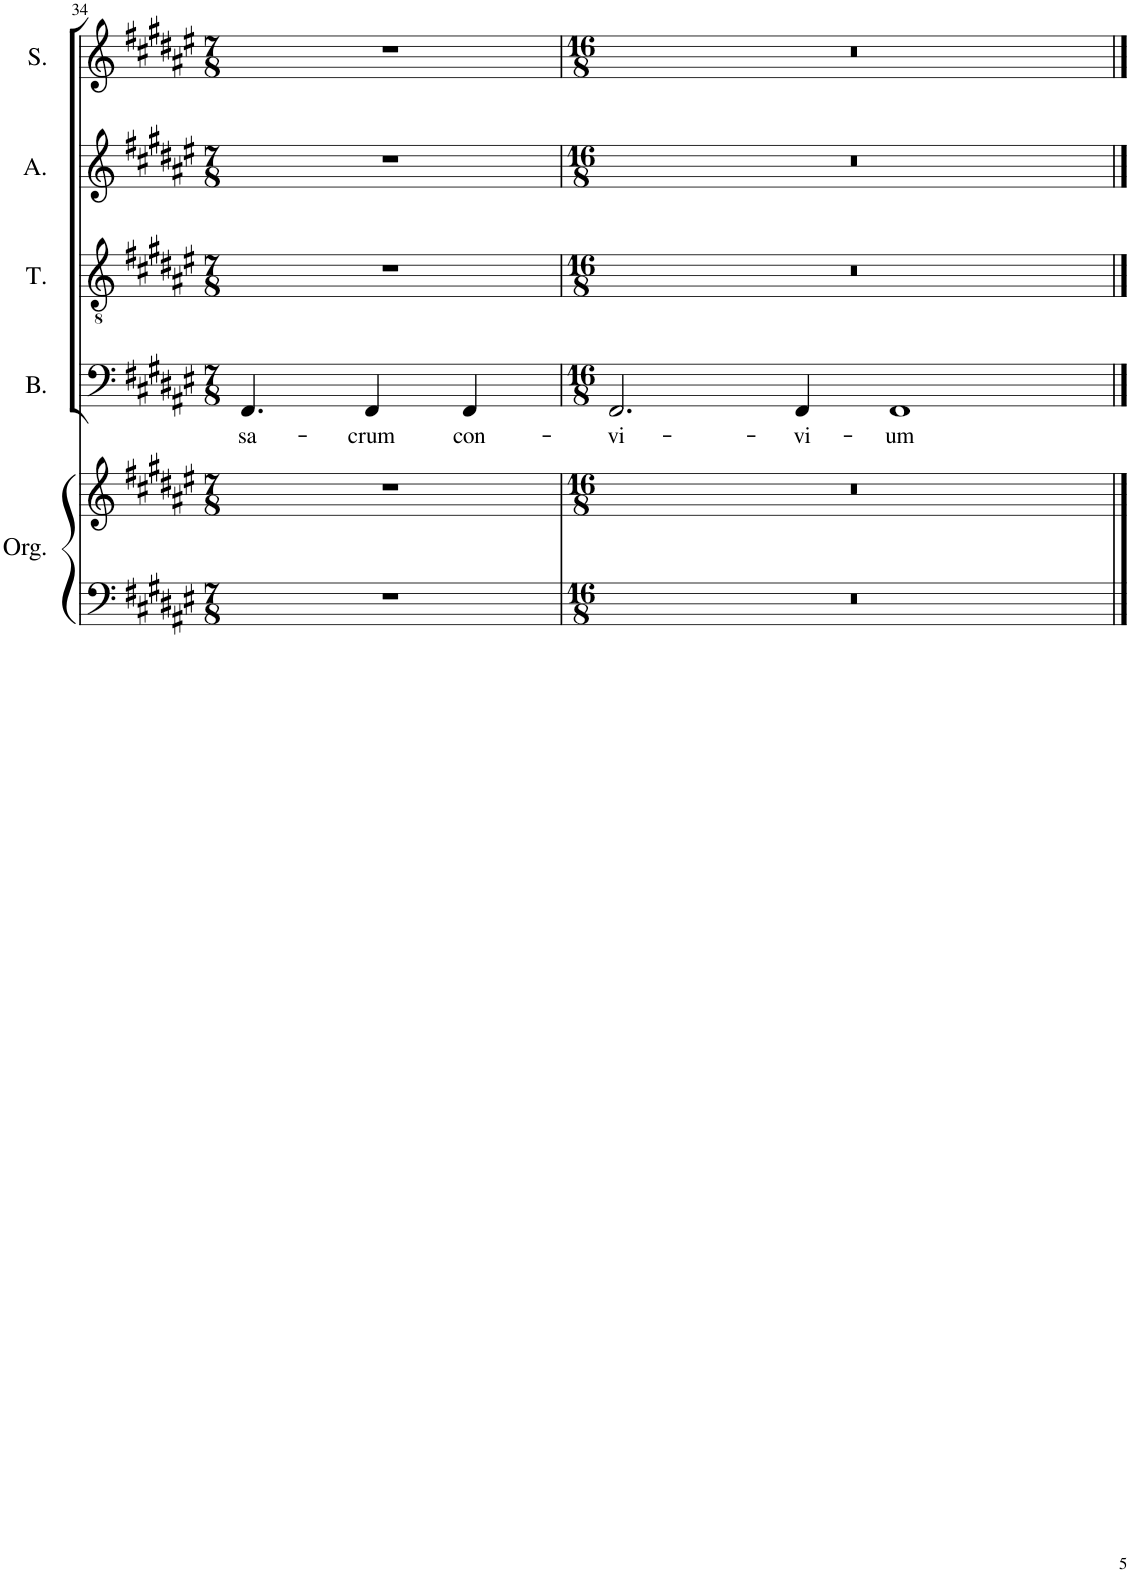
**kern	**kern	**kern	**text	**kern	**kern	**kern
*part5	*part5	*part4	*part4	*part3	*part2	*part1
*staff6	*staff5	*staff4	*staff4	*staff3	*staff2	*staff1
*I"Organ	*	*I"Bass	*	*I"Tenor	*I"Alto	*I"Soprano
*I'Org.	*	*I'B.	*	*I'T.	*I'A.	*I'S.
!!LO:PB:g=z
*clefF4	*clefG2	*clefF4	*	*clefGv2	*clefG2	*clefG2
*k[f#c#g#d#a#e#]	*k[f#c#g#d#a#e#]	*k[f#c#g#d#a#e#]	*	*k[f#c#g#d#a#e#]	*k[f#c#g#d#a#e#]	*k[f#c#g#d#a#e#]
*M7/8	*M7/8	*M7/8	*	*M7/8	*M7/8	*M7/8
=34	=34	=34	=34	=34	=34	=34
!	!	!	!LO:LY:b	!	!	!
2..r	2..r	4.FF#/	sa-	2..r	2..r	2..r
!	!	!	!LO:LY:b	!	!	!
.	.	4FF#/	-crum	.	.	.
!	!	!	!LO:LY:b	!	!	!
.	.	4FF#/	con-	.	.	.
=35	=35	=35	=35	=35	=35	=35
*M16/8	*M16/8	*M16/8	*	*M16/8	*M16/8	*M16/8
!	!	!	!LO:LY:b	!	!	!
0r	0r	2.FF#/	-vi-	0r	0r	0r
!	!	!	!LO:LY:b	!	!	!
.	.	4FF#/	-vi-	.	.	.
!	!	!	!LO:LY:b	!	!	!
.	.	1FF#	-um	.	.	.
==	==	==	==	==	==	==
*-	*-	*-	*-	*-	*-	*-
